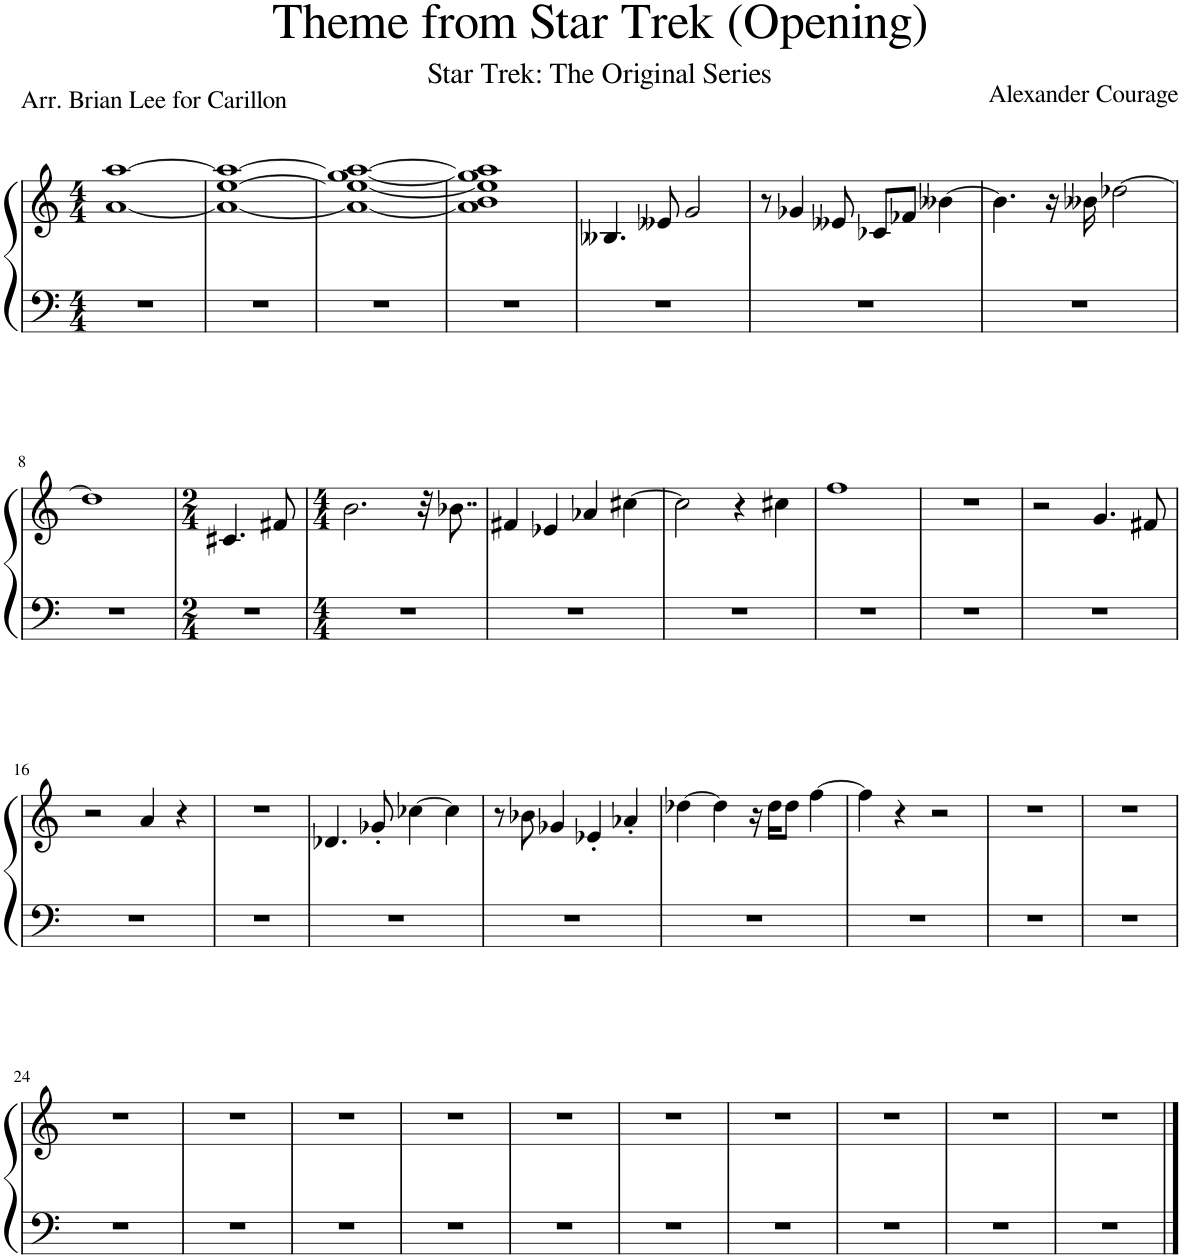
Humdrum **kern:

**kern	**kern
*part1	*part1
*staff2	*staff1
*I"Organ	*
*I'Org.	*
*clefF4	*clefG2
*k[]	*k[]
*M4/4	*M4/4
=1	=1
1r	[1a [1aa
=2	=2
1r	1a_ [1ee 1aa_
=3	=3
1r	1a_ 1ee_ [1gg 1aa_
=4	=4
1r	1a] 1b 1ee] 1gg] 1aa]
=5	=5
1r	4.B--X/
.	8e--X/
.	2g/
=6	=6
1r	8r
.	4g-X/
.	8e--X/
.	8c-X/L
.	8f-X/J
.	[4b--X\
=7	=7
1r	4.b--\]
.	16r
.	16b--X\
.	[2dd-X\
!!LO:LB:g=z
=8	=8
1r	1dd-]
=9	=9
*M2/4	*M2/4
2r	4.c#X/
.	8f#X/
=10	=10
*M4/4	*M4/4
1r	2.b\
.	32r
.	8..b-X\
=11	=11
1r	4f#X/
.	4e-X/
.	4a-X/
.	[4cc#X\
=12	=12
1r	2cc#\]
.	4r
.	4cc#X\
=13	=13
1r	1ff
=14	=14
1r	1r
=15	=15
1r	2r
.	4.g/
.	8f#X/
!!LO:LB:g=z
=16	=16
1r	2r
.	4a/
.	4r
=17	=17
1r	1r
=18	=18
1r	4.d-X/
.	8g-X'/
.	[4cc-X\
.	4cc-\]
=19	=19
1r	8r
.	8b-X\
.	4g-X/
.	4e-X'/
.	4a-X'/
=20	=20
1r	[4dd-X\
.	4dd-\]
.	16r
.	16dd-\KL
.	8dd-\J
.	[4ff\
=21	=21
1r	4ff\]
.	4r
.	2r
=22	=22
1r	1r
=23	=23
1r	1r
!!LO:LB:g=z
=24	=24
1r	1r
=25	=25
1r	1r
=26	=26
1r	1r
=27	=27
1r	1r
=28	=28
1r	1r
=29	=29
1r	1r
=30	=30
1r	1r
=31	=31
1r	1r
=32	=32
1r	1r
=33	=33
1r	1r
==	==
*-	*-
